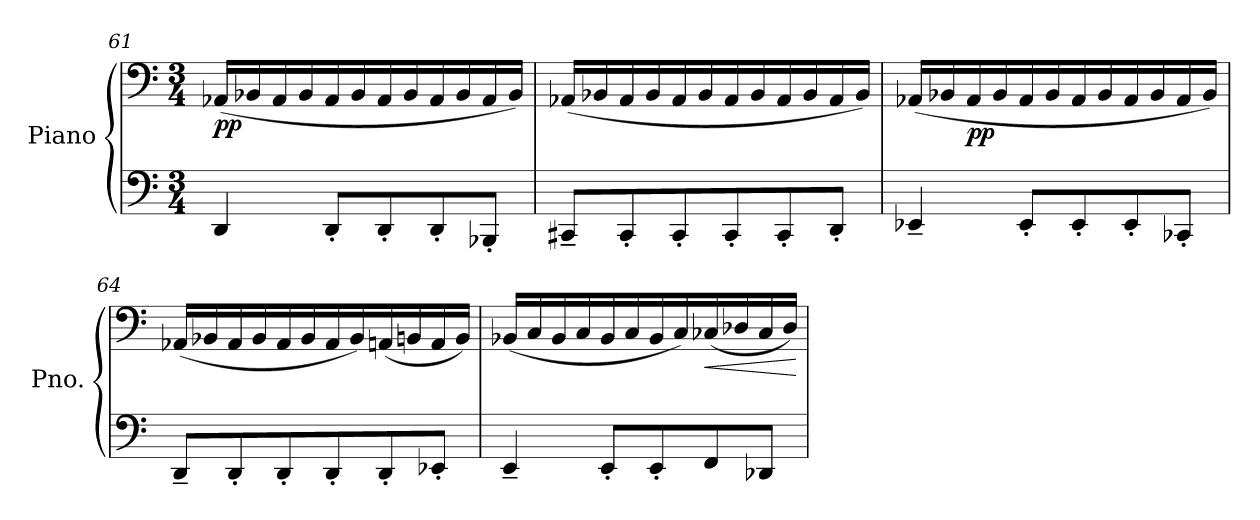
**kern	**kern	**dynam
*part1	*part1	*part1
*staff2	*staff1	*staff1/2
*I"Piano	*	*
*I'Pno.	*	*
*clefF4	*clefF4	*
*k[]	*k[]	*
*M3/4	*M3/4	*
=61	=61	=61
!	!	!LO:DY:b
4DD/	(<16AA-X/LL	pp
.	16BB-X/	.
.	16AA-/	.
.	16BB-/	.
8DD'/L	16AA-/	.
.	16BB-/	.
8DD'/	16AA-/	.
.	16BB-/	.
8DD'/	16AA-/	.
.	16BB-/	.
8BBB-X'/J	16AA-/	.
.	16BB-/JJ)	.
!!LO:LB:g=z
=62	=62	=62
8CC#X~/L	(<16AA-X/LL	.
.	16BB-X/	.
8CC#'/	16AA-/	.
.	16BB-/	.
8CC#'/	16AA-/	.
.	16BB-/	.
8CC#'/	16AA-/	.
.	16BB-/	.
8CC#'/	16AA-/	.
.	16BB-/	.
8DD'/J	16AA-/	.
.	16BB-/JJ)	.
=63	=63	=63
!	!	!LO:DY:b
4EE-X~/	(<16AA-X/LL	other-dynamics
.	16BB-X/	.
!	!	!LO:DY:b
.	16AA-/	pp
.	16BB-/	.
8EE-'/L	16AA-/	.
.	16BB-/	.
8EE-'/	16AA-/	.
.	16BB-/	.
8EE-'/	16AA-/	.
.	16BB-/	.
8CC-X'/J	16AA-/	.
.	16BB-/JJ)	.
=64	=64	=64
8DD~/L	(<16AA-X/LL	.
.	16BB-X/	.
8DD'/	16AA-/	.
.	16BB-/	.
8DD'/	16AA-/	.
.	16BB-/	.
8DD'/	16AA-/	.
.	16BB-/)	.
8DD'/	(<16AAn/	.
.	16BBn/	.
8EE-X'/J	16AA/	.
.	16BB/JJ)	.
!!LO:LB:g=z
=65	=65	=65
4EE~/	(<16BB-X/LL	.
.	16C/	.
.	16BB-/	.
.	16C/	.
8EE'/L	16BB-/	.
.	16C/	.
8EE'/	16BB-/	.
.	16C/)	.
!	!	!LO:HP:b
8FF/	(<16C-X/	<
.	16D-X/	.
8DD-X/J	16C-/	.
.	16D-/JJ)	.
.	.	[
=	=	=
*-	*-	*-
